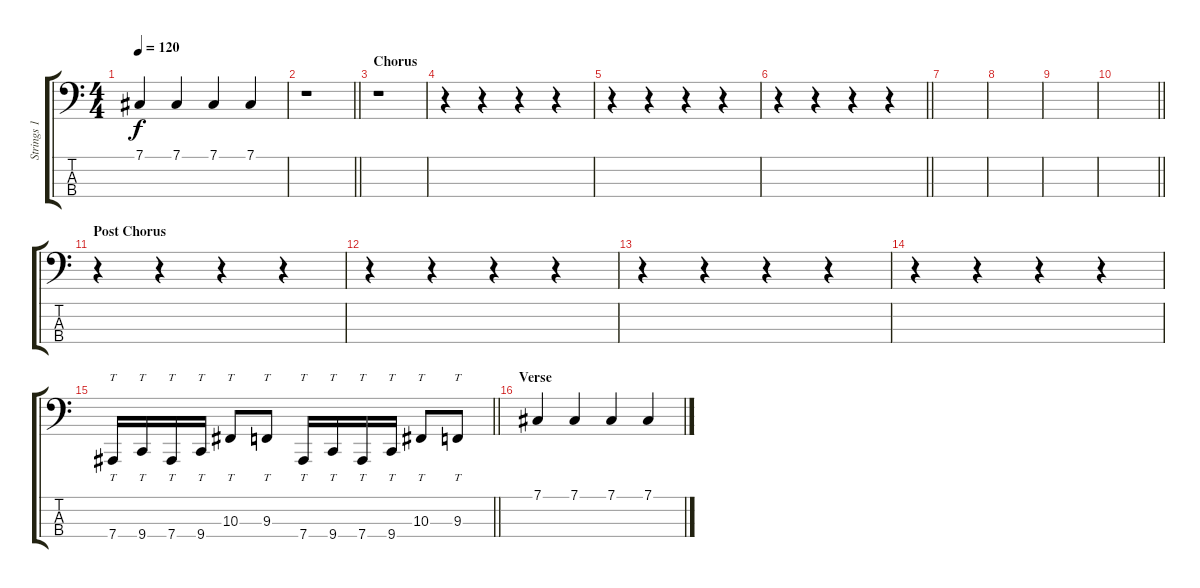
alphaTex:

\track ("Strings 1 " "Strings 1 ") {instrument pizzicatostrings}
\staff {score tabs}
\tuning (Gb2 Db2 Ab1 Eb1) {hide}
\ts (4 4)
\tempo 120
\clef f4
\ks c
7.1.4{dy f} 7.1.4 7.1.4 7.1.4 |
\barLineRight lightlight
r.1 |
\section ("" "Chorus")
r.1 |
r.4 r.4 r.4 r.4 |
r.4 r.4 r.4 r.4 |
\barLineRight lightlight
r.4 r.4 r.4 r.4 |
|
|
|
\barLineRight lightlight
|
\section ("" "Post Chorus")
r.4 r.4 r.4 r.4 |
r.4 r.4 r.4 r.4 |
r.4 r.4 r.4 r.4 |
r.4 r.4 r.4 r.4 |
\barLineRight lightlight
7.4.16{tt instrument lead8bassandlead} 9.4.16{tt} 7.4.16{tt} 9.4.16{tt} 10.3.8{tt} 9.3.8{tt} 7.4.16{tt} 9.4.16{tt} 7.4.16{tt} 9.4.16{tt} 10.3.8{tt} 9.3.8{tt} |
\section ("" "Verse")
7.1.4{instrument pizzicatostrings} 7.1.4 7.1.4 7.1.4
